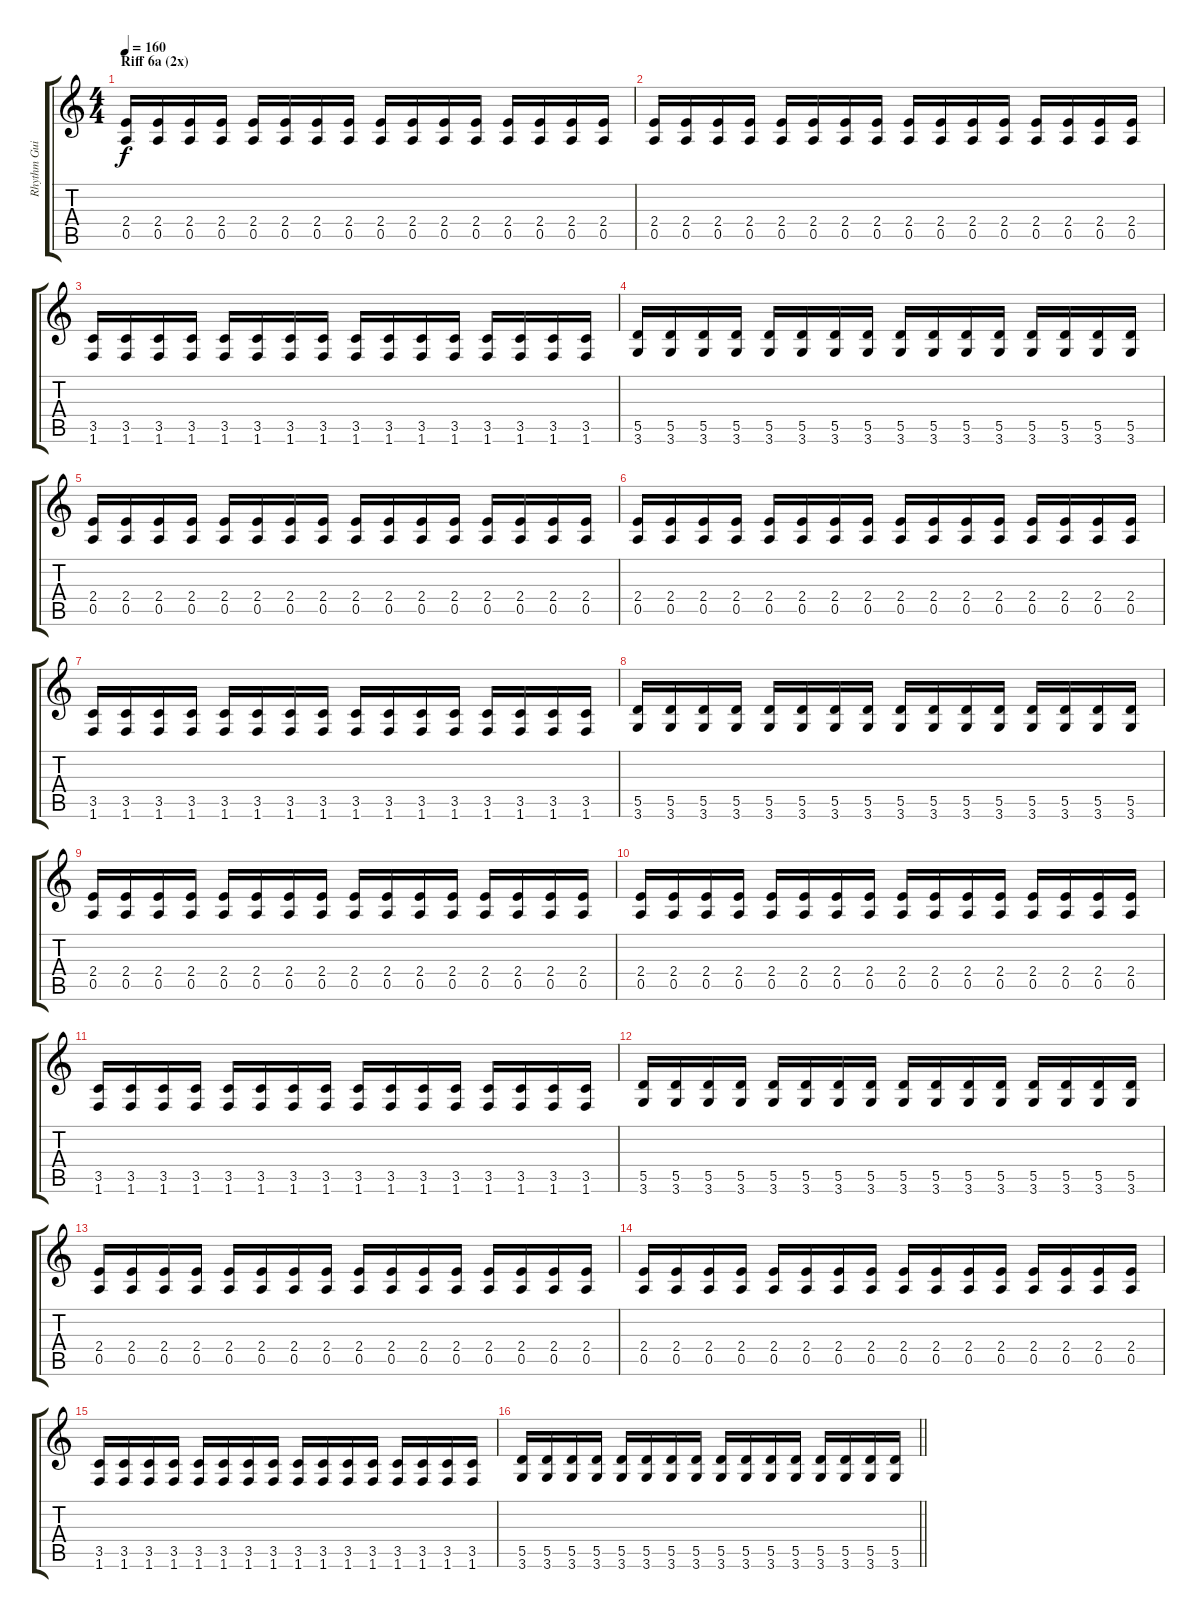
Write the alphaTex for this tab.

\track ("Rhythm Guitar" "Rhythm Gui") {instrument distortionguitar}
\staff {score tabs}
\tuning (E4 B3 G3 D3 A2 E2) {hide}
\ts (4 4)
\section ("" "Riff 6a (2x)")
\tempo 160
\clef g2
\ks c
(2.4 0.5).16{dy f} (2.4 0.5).16 (2.4 0.5).16 (2.4 0.5).16 (2.4 0.5).16 (2.4 0.5).16 (2.4 0.5).16 (2.4 0.5).16 (2.4 0.5).16 (2.4 0.5).16 (2.4 0.5).16 (2.4 0.5).16 (2.4 0.5).16 (2.4 0.5).16 (2.4 0.5).16 (2.4 0.5).16 |
(2.4 0.5).16 (2.4 0.5).16 (2.4 0.5).16 (2.4 0.5).16 (2.4 0.5).16 (2.4 0.5).16 (2.4 0.5).16 (2.4 0.5).16 (2.4 0.5).16 (2.4 0.5).16 (2.4 0.5).16 (2.4 0.5).16 (2.4 0.5).16 (2.4 0.5).16 (2.4 0.5).16 (2.4 0.5).16 |
(3.5 1.6).16 (3.5 1.6).16 (3.5 1.6).16 (3.5 1.6).16 (3.5 1.6).16 (3.5 1.6).16 (3.5 1.6).16 (3.5 1.6).16 (3.5 1.6).16 (3.5 1.6).16 (3.5 1.6).16 (3.5 1.6).16 (3.5 1.6).16 (3.5 1.6).16 (3.5 1.6).16 (3.5 1.6).16 |
(5.5 3.6).16 (5.5 3.6).16 (5.5 3.6).16 (5.5 3.6).16 (5.5 3.6).16 (5.5 3.6).16 (5.5 3.6).16 (5.5 3.6).16 (5.5 3.6).16 (5.5 3.6).16 (5.5 3.6).16 (5.5 3.6).16 (5.5 3.6).16 (5.5 3.6).16 (5.5 3.6).16 (5.5 3.6).16 |
(2.4 0.5).16 (2.4 0.5).16 (2.4 0.5).16 (2.4 0.5).16 (2.4 0.5).16 (2.4 0.5).16 (2.4 0.5).16 (2.4 0.5).16 (2.4 0.5).16 (2.4 0.5).16 (2.4 0.5).16 (2.4 0.5).16 (2.4 0.5).16 (2.4 0.5).16 (2.4 0.5).16 (2.4 0.5).16 |
(2.4 0.5).16 (2.4 0.5).16 (2.4 0.5).16 (2.4 0.5).16 (2.4 0.5).16 (2.4 0.5).16 (2.4 0.5).16 (2.4 0.5).16 (2.4 0.5).16 (2.4 0.5).16 (2.4 0.5).16 (2.4 0.5).16 (2.4 0.5).16 (2.4 0.5).16 (2.4 0.5).16 (2.4 0.5).16 |
(3.5 1.6).16 (3.5 1.6).16 (3.5 1.6).16 (3.5 1.6).16 (3.5 1.6).16 (3.5 1.6).16 (3.5 1.6).16 (3.5 1.6).16 (3.5 1.6).16 (3.5 1.6).16 (3.5 1.6).16 (3.5 1.6).16 (3.5 1.6).16 (3.5 1.6).16 (3.5 1.6).16 (3.5 1.6).16 |
(5.5 3.6).16 (5.5 3.6).16 (5.5 3.6).16 (5.5 3.6).16 (5.5 3.6).16 (5.5 3.6).16 (5.5 3.6).16 (5.5 3.6).16 (5.5 3.6).16 (5.5 3.6).16 (5.5 3.6).16 (5.5 3.6).16 (5.5 3.6).16 (5.5 3.6).16 (5.5 3.6).16 (5.5 3.6).16 |
(2.4 0.5).16 (2.4 0.5).16 (2.4 0.5).16 (2.4 0.5).16 (2.4 0.5).16 (2.4 0.5).16 (2.4 0.5).16 (2.4 0.5).16 (2.4 0.5).16 (2.4 0.5).16 (2.4 0.5).16 (2.4 0.5).16 (2.4 0.5).16 (2.4 0.5).16 (2.4 0.5).16 (2.4 0.5).16 |
(2.4 0.5).16 (2.4 0.5).16 (2.4 0.5).16 (2.4 0.5).16 (2.4 0.5).16 (2.4 0.5).16 (2.4 0.5).16 (2.4 0.5).16 (2.4 0.5).16 (2.4 0.5).16 (2.4 0.5).16 (2.4 0.5).16 (2.4 0.5).16 (2.4 0.5).16 (2.4 0.5).16 (2.4 0.5).16 |
(3.5 1.6).16 (3.5 1.6).16 (3.5 1.6).16 (3.5 1.6).16 (3.5 1.6).16 (3.5 1.6).16 (3.5 1.6).16 (3.5 1.6).16 (3.5 1.6).16 (3.5 1.6).16 (3.5 1.6).16 (3.5 1.6).16 (3.5 1.6).16 (3.5 1.6).16 (3.5 1.6).16 (3.5 1.6).16 |
(5.5 3.6).16 (5.5 3.6).16 (5.5 3.6).16 (5.5 3.6).16 (5.5 3.6).16 (5.5 3.6).16 (5.5 3.6).16 (5.5 3.6).16 (5.5 3.6).16 (5.5 3.6).16 (5.5 3.6).16 (5.5 3.6).16 (5.5 3.6).16 (5.5 3.6).16 (5.5 3.6).16 (5.5 3.6).16 |
(2.4 0.5).16 (2.4 0.5).16 (2.4 0.5).16 (2.4 0.5).16 (2.4 0.5).16 (2.4 0.5).16 (2.4 0.5).16 (2.4 0.5).16 (2.4 0.5).16 (2.4 0.5).16 (2.4 0.5).16 (2.4 0.5).16 (2.4 0.5).16 (2.4 0.5).16 (2.4 0.5).16 (2.4 0.5).16 |
(2.4 0.5).16 (2.4 0.5).16 (2.4 0.5).16 (2.4 0.5).16 (2.4 0.5).16 (2.4 0.5).16 (2.4 0.5).16 (2.4 0.5).16 (2.4 0.5).16 (2.4 0.5).16 (2.4 0.5).16 (2.4 0.5).16 (2.4 0.5).16 (2.4 0.5).16 (2.4 0.5).16 (2.4 0.5).16 |
(3.5 1.6).16 (3.5 1.6).16 (3.5 1.6).16 (3.5 1.6).16 (3.5 1.6).16 (3.5 1.6).16 (3.5 1.6).16 (3.5 1.6).16 (3.5 1.6).16 (3.5 1.6).16 (3.5 1.6).16 (3.5 1.6).16 (3.5 1.6).16 (3.5 1.6).16 (3.5 1.6).16 (3.5 1.6).16 |
\barLineRight lightlight
(5.5 3.6).16 (5.5 3.6).16 (5.5 3.6).16 (5.5 3.6).16 (5.5 3.6).16 (5.5 3.6).16 (5.5 3.6).16 (5.5 3.6).16 (5.5 3.6).16 (5.5 3.6).16 (5.5 3.6).16 (5.5 3.6).16 (5.5 3.6).16 (5.5 3.6).16 (5.5 3.6).16 (5.5 3.6).16
